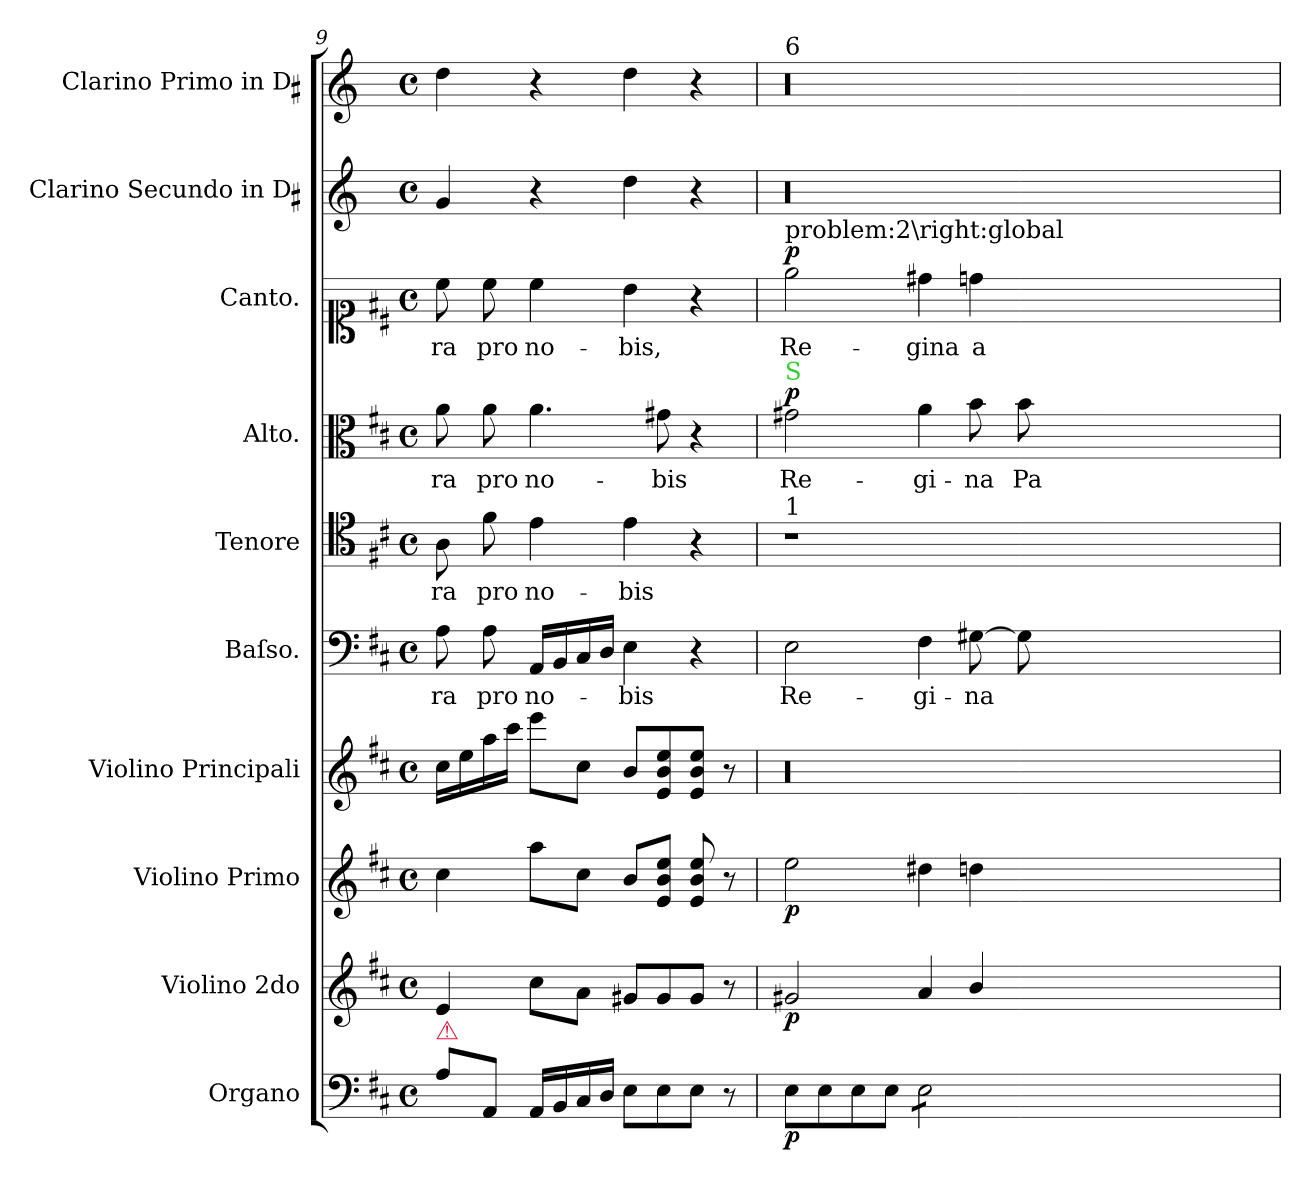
**kern	**dynam	**kern	**dynam	**kern	**dynam	**kern	**kern	**text	**kern	**text	**kern	**text	**dynam	**kern	**text	**dynam	**kern	**kern
*part10	*part10	*part9	*part9	*part8	*part8	*part7	*part6	*part6	*part5	*part5	*part4	*part4	*part4	*part3	*part3	*part3	*part2	*part1
*staff10	*staff10	*staff9	*staff9	*staff8	*staff8	*staff7	*staff6	*staff6	*staff5	*staff5	*staff4	*staff4	*staff4	*staff3	*staff3	*staff3	*staff2	*staff1
*I"Organo	*	*I"Violino 2do	*	*I"Violino Primo	*	*I"Violino Principali	*I"Baſso.	*	*I"Tenore	*	*I"Alto.	*	*	*I"Canto.	*	*	*I"Clarino Secundo in D#	*I"Clarino Primo in D#
*I'org	*	*I'vl 2	*	*I'vl 1	*	*I'vl princ	*I'B	*	*I'T	*	*I'A	*	*	*	*	*	*I'Clno 2	*I'Clno 1
*clefF4	*	*clefG2	*	*clefG2	*	*clefG2	*clefF4	*	*clefC4	*	*clefC3	*	*	*clefC1	*	*	*clefG2	*clefG2
*	*	*	*	*	*	*	*	*	*	*	*	*	*	*	*	*	*ITrd-1c-2	*ITrd-1c-2
*k[f#c#]	*	*k[f#c#]	*	*k[f#c#]	*	*k[f#c#]	*k[f#c#]	*	*k[f#c#]	*	*k[f#c#]	*	*	*k[f#c#]	*	*	*k[f#c#]	*k[f#c#]
*M4/4	*	*M4/4	*	*M4/4	*	*M4/4	*M4/4	*	*M4/4	*	*M4/4	*	*	*M4/4	*	*	*M4/4	*M4/4
*met(c)	*	*met(c)	*	*met(c)	*	*met(c)	*met(c)	*	*met(c)	*	*met(c)	*	*	*met(c)	*	*	*met(c)	*met(c)
=9	=9	=9	=9	=9	=9	=9	=9	=9	=9	=9	=9	=9	=9	=9	=9	=9	=9	=9
!LO:TX:a:color=crimson:t=⚠	!	!	!	!	!	!	!	!	!	!	!	!	!	!	!	!	!	!
!	!	!	!	!	!	!	!	!LO:LY:i	!	!LO:LY:i	!	!LO:LY:i	!	!	!LO:LY:i	!	!	!
8A\L	.	4e/	.	4cc#\	.	16cc#\LL	8A\	-ra	8A\	-ra	8a\	-ra	.	8cc#\	-ra	.	4a/	4ee\
.	.	.	.	.	.	16ee\	.	.	.	.	.	.	.	.	.	.	.	.
8AA/J	.	.	.	.	.	16aa\	8A\	pro	8f#\	pro	8a\	pro	.	8cc#\	pro	.	.	.
.	.	.	.	.	.	16ccc#\JJ	.	.	.	.	.	.	.	.	.	.	.	.
16AA/LL	.	8cc#\L	.	8aa\L	.	8eee\L	16AA/LL	no-	4e\	no-	4.a\	no-	.	4cc#\	no-	.	4r	4r
16BB/	.	.	.	.	.	.	16BB/	.	.	.	.	.	.	.	.	.	.	.
16C#/	.	8a\J	.	8cc#\J	.	8cc#\J	16C#/	.	.	.	.	.	.	.	.	.	.	.
16D/JJ	.	.	.	.	.	.	16D/JJ	.	.	.	.	.	.	.	.	.	.	.
8E\L	.	8g#X/L	.	8b/L	.	8b/L	4E\	-bis	4e\	-bis	.	.	.	4b\	-bis,	.	4ee\	4ee\
8E\	.	8g#/	.	8e/ 8b/ 8ee/J	.	8e/ 8b/ 8ee/	.	.	.	.	8g#X\	-bis	.	.	.	.	.	.
8E\J	.	8g#/J	.	8e/ 8b/ 8ee/	.	8e/ 8b/ 8ee/J	4r	.	4r	.	4r	.	.	4r	.	.	4r	4r
8r	.	8r	.	8r	.	8r	.	.	.	.	.	.	.	.	.	.	.	.
=10	=10	=10	=10	=10	=10	=10	=10	=10	=10	=10	=10	=10	=10	=10	=10	=10	=10	=10
!	!	!	!	!	!	!	!	!	!	!	!	!	!	!	!	!	!	!LO:TX:a:t=6
!	!	!	!	!	!	!	!	!	!	!	!	!	!	!LO:TX:a:t=problem&colon;2\right&colon;global	!	!	!	!
!	!	!	!	!	!	!	!	!	!	!	!LO:TX:a:color=limegreen:t=S	!	!	!	!	!	!	!
!	!	!	!	!	!	!	!	!	!LO:TX:a:t=1	!	!	!	!	!	!	!	!	!
!	!	!	!	!	!	!	!	!	!	!	!	!	!LO:DY:a	!	!	!LO:DY:b	!	!
8E\L	p	2g#X/	p	2ee\	p	00r	2E\	Re-	1r	.	2g#X	Re-	p	2ee\	Re-	p	00r	00r
8E\	.	.	.	.	.	.	.	.	.	.	.	.	.	.	.	.	.	.
8E\	.	.	.	.	.	.	.	.	.	.	.	.	.	.	.	.	.	.
8E\J	.	.	.	.	.	.	.	.	.	.	.	.	.	.	.	.	.	.
*tremolo	*	*	*	*	*	*	*	*	*	*	*	*	*	*	*	*	*	*
8E\L	.	4a/	.	4dd#X\	.	.	4F#\	-gi-	.	.	4a\	-gi-	.	4dd#X\	-gina	.	.	.
8E\	.	.	.	.	.	.	.	.	.	.	.	.	.	.	.	.	.	.
8E\	.	4b/	.	4ddn\	.	.	[8G#X\	-na	.	.	8b\	-na	.	4ddn\	a-	.	.	.
8E\J	.	.	.	.	.	.	8G#\]	.	.	.	8b\	Pa-	.	.	.	.	.	.
*Xtremolo	*	*	*	*	*	*	*	*	*	*	*	*	*	*	*	*	*	*
0.ryy	.	0.ryy	.	0.ryy	.	.	0.ryy	.	0.ryy	.	0.ryy	.	.	0.ryy	.	.	.	.
=	=	=	=	=	=	=	=	=	=	=	=	=	=	=	=	=	=	=
*-	*-	*-	*-	*-	*-	*-	*-	*-	*-	*-	*-	*-	*-	*-	*-	*-	*-	*-
